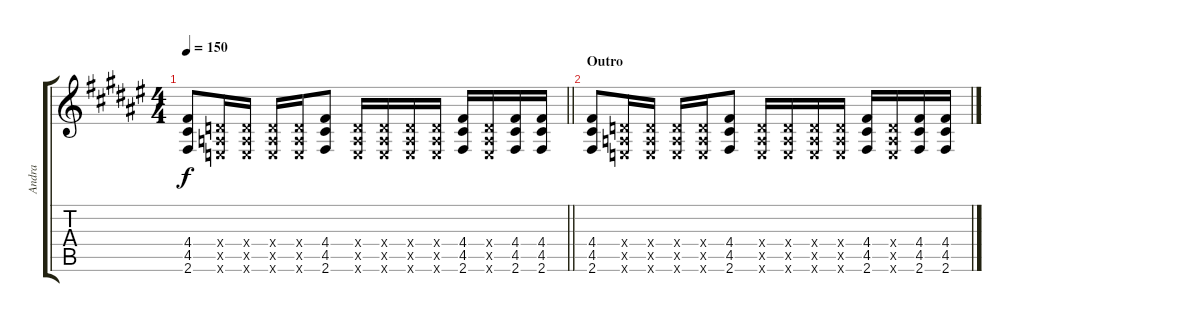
\track ("Andra" "Andra") {instrument distortionguitar}
\staff {score tabs}
\tuning (E4 B3 G3 D3 A2 E2) {hide}
\ts (4 4)
\tempo 150
\clef g2
\barLineRight lightlight
\ks f#
(4.4 4.5 2.6).8{dy f} (0.4{x} 0.5{x} 0.6{x}).16 (0.4{x} 0.5{x} 0.6{x}).16 (0.4{x} 0.5{x} 0.6{x}).16 (0.4{x} 0.5{x} 0.6{x}).16 (4.4 4.5 2.6).8 (0.4{x} 0.5{x} 0.6{x}).16 (0.4{x} 0.5{x} 0.6{x}).16 (0.4{x} 0.5{x} 0.6{x}).16 (0.4{x} 0.5{x} 0.6{x}).16 (4.4 4.5 2.6).16 (0.4{x} 0.5{x} 0.6{x}).16 (4.4 4.5 2.6).16 (4.4 4.5 2.6).16 |
\section ("" "Outro")
(4.4 4.5 2.6).8 (0.4{x} 0.5{x} 0.6{x}).16 (0.4{x} 0.5{x} 0.6{x}).16 (0.4{x} 0.5{x} 0.6{x}).16 (0.4{x} 0.5{x} 0.6{x}).16 (4.4 4.5 2.6).8 (0.4{x} 0.5{x} 0.6{x}).16 (0.4{x} 0.5{x} 0.6{x}).16 (0.4{x} 0.5{x} 0.6{x}).16 (0.4{x} 0.5{x} 0.6{x}).16 (4.4 4.5 2.6).16 (0.4{x} 0.5{x} 0.6{x}).16 (4.4 4.5 2.6).16 (4.4 4.5 2.6).16
